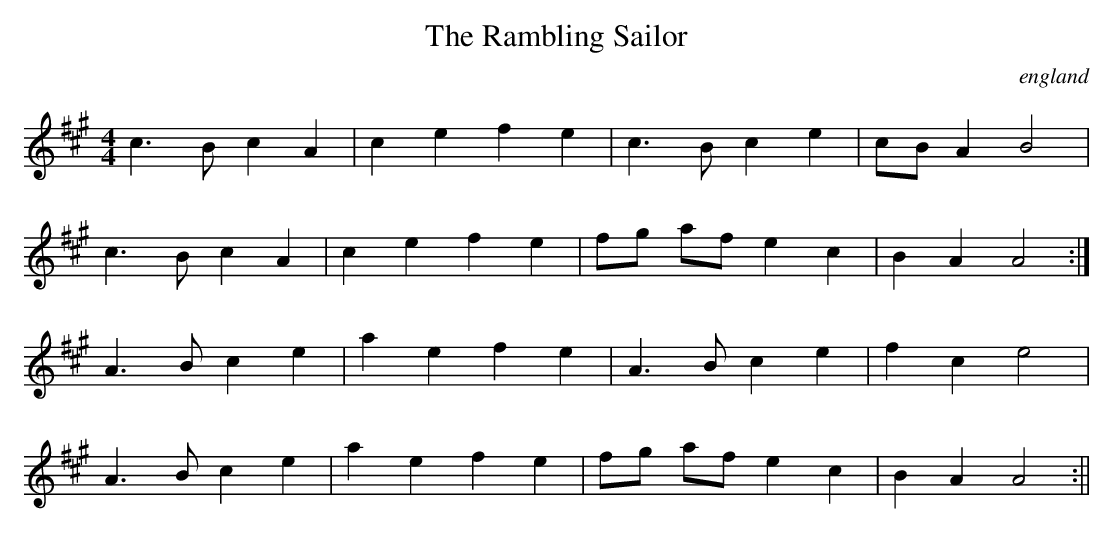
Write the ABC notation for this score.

X:1
T:Rambling Sailor, The
O:england
M:4/4
L:1/8
K:A
c3B c2A2|c2e2 f2e2|c3B c2e2|cB A2 B4|
c3B c2A2|c2e2 f2e2|fg af e2c2|B2A2 A4:|
A3B c2e2|a2e2 f2e2|A3B c2e2|f2c2 e4|
A3B c2e2|a2e2 f2e2|fg af e2c2|B2A2 A4:||
